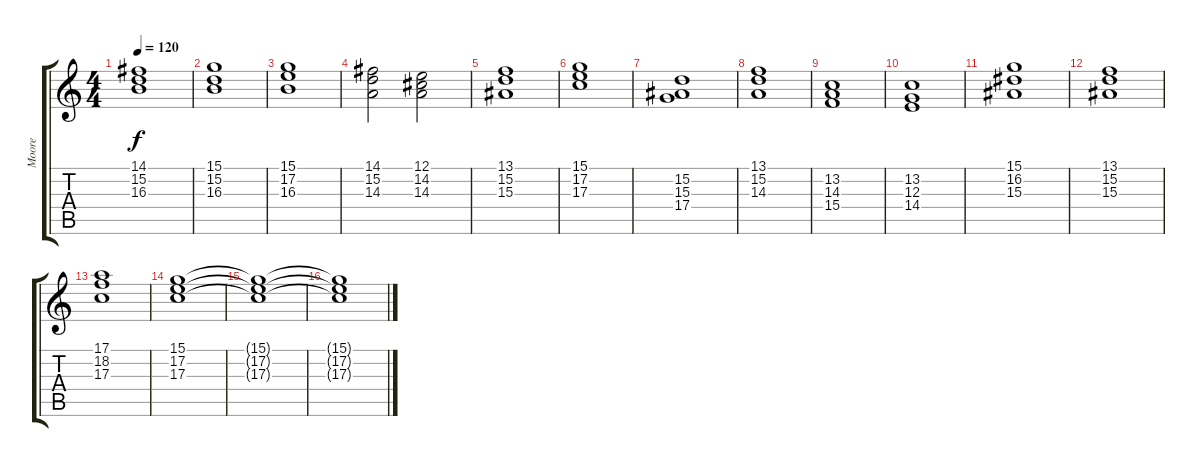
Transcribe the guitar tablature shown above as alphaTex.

\track ("Moore" "Moore") {instrument rockorgan}
\staff {score tabs}
\tuning (E4 B3 G3 D3 A2 E2) {hide}
\ts (4 4)
\tempo 120
\clef g2
\ks c
(14.1 15.2 16.3).1{dy f} |
(15.1 15.2 16.3).1 |
(15.1 17.2 16.3).1 |
(14.1 15.2 14.3).2 (12.1 14.2 14.3).2 |
(13.1 15.2 15.3).1 |
(15.1 17.2 17.3).1 |
(15.2 15.3 17.4).1 |
(13.1 15.2 14.3).1 |
(13.2 14.3 15.4).1 |
(13.2 12.3 14.4).1 |
(15.1 16.2 15.3).1 |
(13.1 15.2 15.3).1 |
(17.1 18.2 17.3).1 |
(15.1 17.2 17.3).1 |
(15.1{t} 17.2{t} 17.3{t}).1 |
(15.1{t} 17.2{t} 17.3{t}).1
